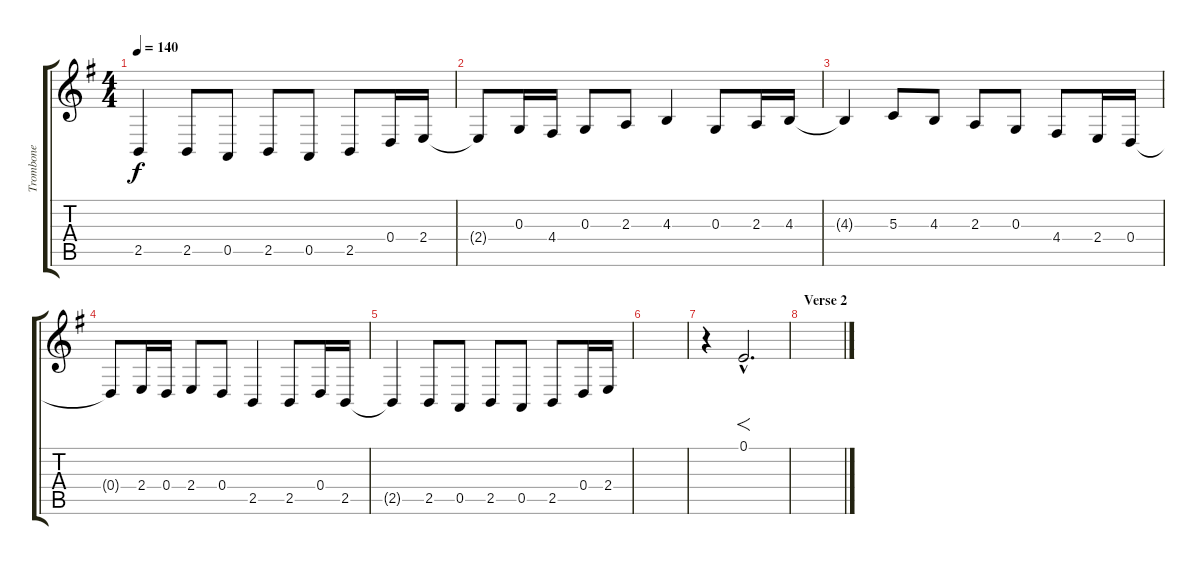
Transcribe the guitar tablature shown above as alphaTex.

\track ("Trombone" "Trombone") {instrument trombone}
\staff {score tabs}
\tuning (E4 B3 G3 D3 A2 E2) {hide}
\ts (4 4)
\tempo 140
\clef g2
\ks g
2.5{t}.4{dy f} 2.5.8 0.5.8 2.5.8 0.5.8 2.5.8 0.4.16 2.4.16 |
2.4{t}.8 0.3.16 4.4.16 0.3.8 2.3.8 4.3.4 0.3.8 2.3.16 4.3.16 |
4.3{t}.4 5.3.8 4.3.8 2.3.8 0.3.8 4.4.8 2.4.16 0.4.16 |
0.4{t}.8 2.4.16 0.4.16 2.4.8 0.4.8 2.5.4 2.5.8 0.4.16 2.5.16 |
2.5{t}.4 2.5.8 0.5.8 2.5.8 0.5.8 2.5.8 0.4.16 2.4.16 |
|
r.4 0.1{hac}.2{f d} |
\section ("" "Verse 2")
